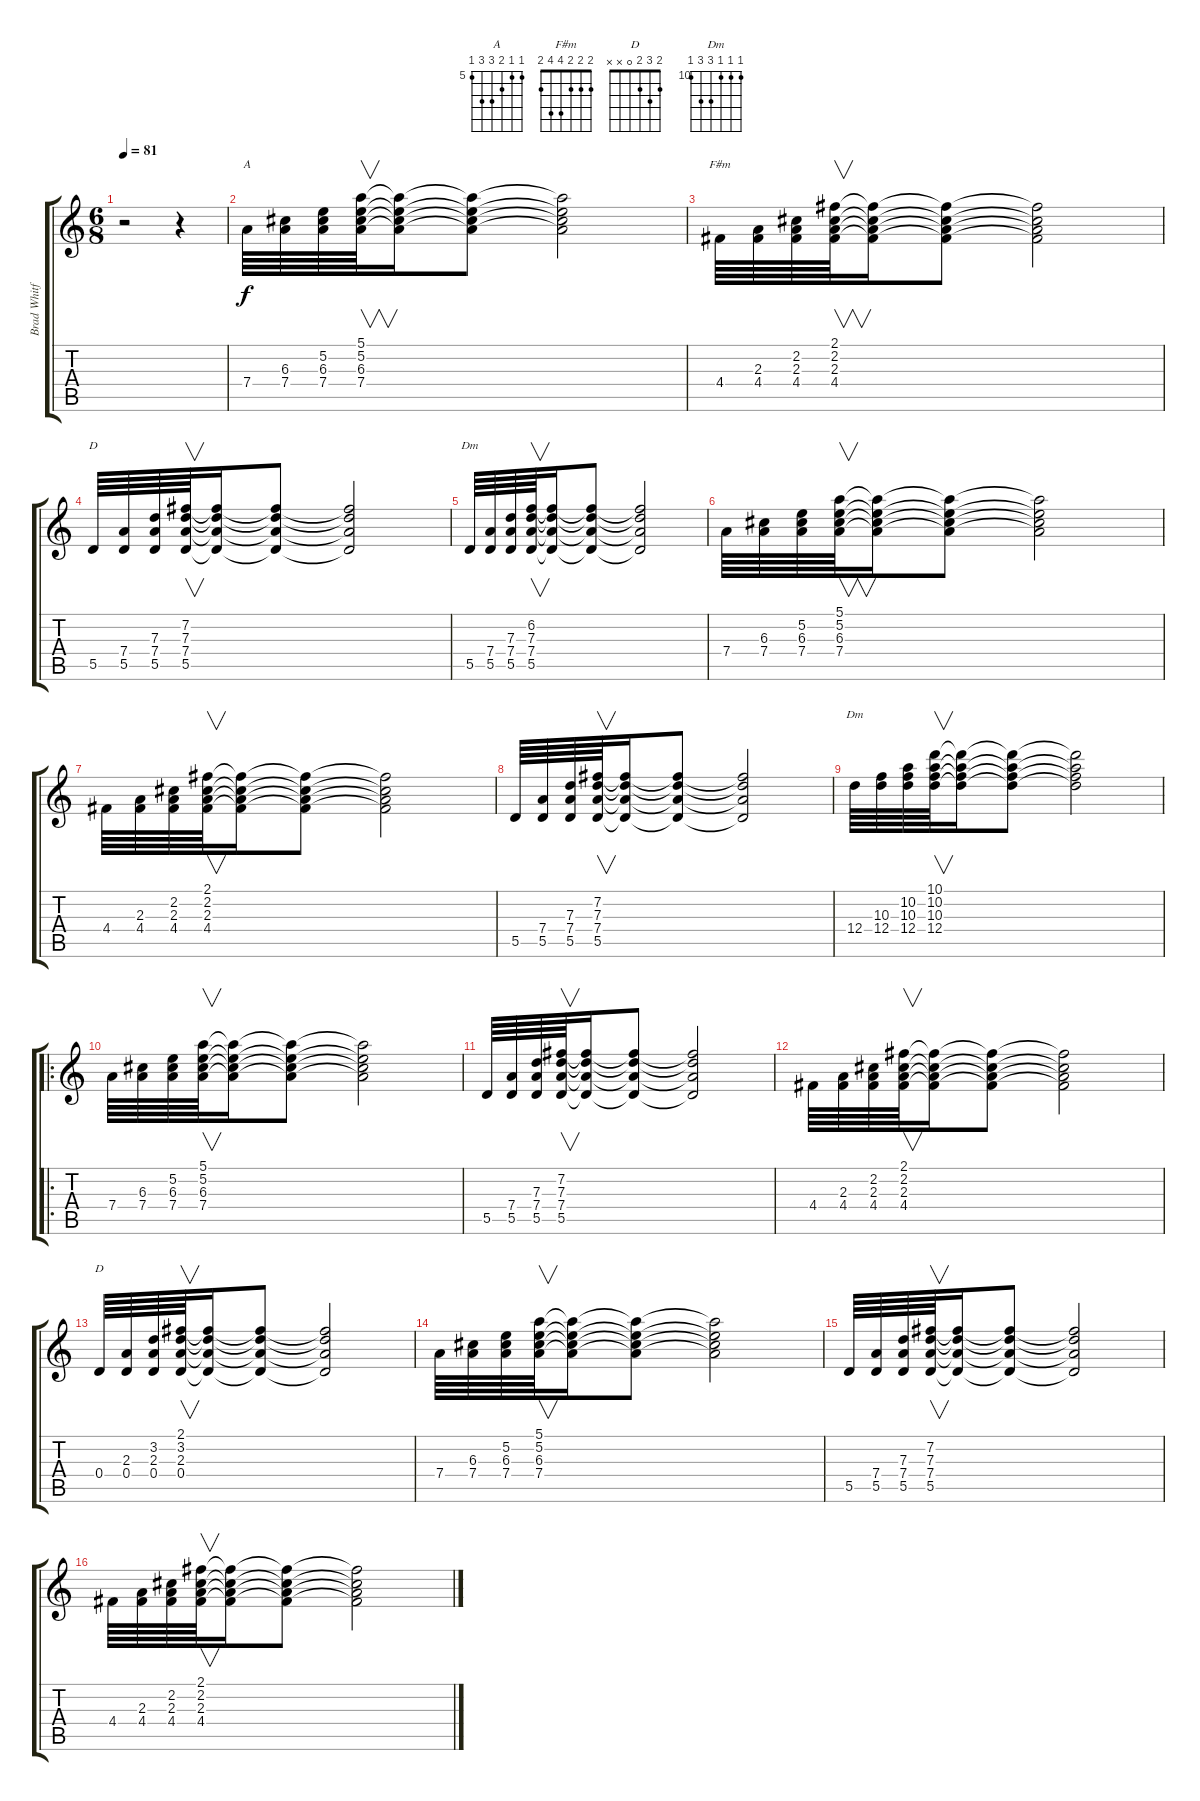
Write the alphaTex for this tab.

\track ("Brad Whitford" "Brad Whitf") {instrument electricguitarclean}
\staff {score tabs}
\tuning (E4 B3 G3 D3 A2 E2) {hide}
\chord ("A" 5 5 6 7 7 5) {firstfret 5}
\chord ("F#m" 2 2 2 4 4 2)
\chord ("D" 5 7 7 7 5 x) {firstfret 5}
\chord ("Dm" 5 6 7 7 5 x) {firstfret 5}
\chord ("Dm" 10 10 10 12 12 10) {firstfret 10}
\chord ("D" 2 3 2 0 x x)
\ts (6 8)
\tempo 81
\clef g2
\ks c
r.2{dy f instrument electricguitarclean} r.4 |
7.4.64{ch "A"} (6.3 7.4).64 (5.2 6.3 7.4).64 (5.1 5.2 6.3 7.4).64{v} (5.1{t} 5.2{t} 6.3{t} 7.4{t}).16 (5.1{t} 5.2{t} 6.3{t} 7.4{t}).8 (5.1{t} 5.2{t} 6.3{t} 7.4{t}).2 |
4.4.64{ch "F#m"} (2.3 4.4).64 (2.2 2.3 4.4).64 (2.1 2.2 2.3 4.4).64{v} (2.1{t} 2.2{t} 2.3{t} 4.4{t}).16 (2.1{t} 2.2{t} 2.3{t} 4.4{t}).8 (2.1{t} 2.2{t} 2.3{t} 4.4{t}).2 |
5.5.64{ch "D"} (7.4 5.5).64 (7.3 7.4 5.5).64 (7.2 7.3 7.4 5.5).64{v} (7.2{t} 7.3{t} 7.4{t} 5.5{t}).16 (7.2{t} 7.3{t} 7.4{t} 5.5{t}).8 (7.2{t} 7.3{t} 7.4{t} 5.5{t}).2 |
5.5.64{ch "Dm"} (7.4 5.5).64 (7.3 7.4 5.5).64 (6.2 7.3 7.4 5.5).64{v} (6.2{t} 7.3{t} 7.4{t} 5.5{t}).16 (6.2{t} 7.3{t} 7.4{t} 5.5{t}).8 (6.2{t} 7.3{t} 7.4{t} 5.5{t}).2 |
7.4.64 (6.3 7.4).64 (5.2 6.3 7.4).64 (5.1 5.2 6.3 7.4).64{v} (5.1{t} 5.2{t} 6.3{t} 7.4{t}).16 (5.1{t} 5.2{t} 6.3{t} 7.4{t}).8 (5.1{t} 5.2{t} 6.3{t} 7.4{t}).2 |
4.4.64 (2.3 4.4).64 (2.2 2.3 4.4).64 (2.1 2.2 2.3 4.4).64{v} (2.1{t} 2.2{t} 2.3{t} 4.4{t}).16 (2.1{t} 2.2{t} 2.3{t} 4.4{t}).8 (2.1{t} 2.2{t} 2.3{t} 4.4{t}).2 |
5.5.64 (7.4 5.5).64 (7.3 7.4 5.5).64 (7.2 7.3 7.4 5.5).64{v} (7.2{t} 7.3{t} 7.4{t} 5.5{t}).16 (7.2{t} 7.3{t} 7.4{t} 5.5{t}).8 (7.2{t} 7.3{t} 7.4{t} 5.5{t}).2 |
12.4.64{ch "Dm"} (10.3 12.4).64 (10.2 10.3 12.4).64 (10.1 10.2 10.3 12.4).64{v} (10.1{t} 10.2{t} 10.3{t} 12.4{t}).16 (10.1{t} 10.2{t} 10.3{t} 12.4{t}).8 (10.1{t} 10.2{t} 10.3{t} 12.4{t}).2 |
\ro
7.4.64 (6.3 7.4).64 (5.2 6.3 7.4).64 (5.1 5.2 6.3 7.4).64{v} (5.1{t} 5.2{t} 6.3{t} 7.4{t}).16 (5.1{t} 5.2{t} 6.3{t} 7.4{t}).8 (5.1{t} 5.2{t} 6.3{t} 7.4{t}).2 |
5.5.64 (7.4 5.5).64 (7.3 7.4 5.5).64 (7.2 7.3 7.4 5.5).64{v} (7.2{t} 7.3{t} 7.4{t} 5.5{t}).16 (7.2{t} 7.3{t} 7.4{t} 5.5{t}).8 (7.2{t} 7.3{t} 7.4{t} 5.5{t}).2 |
4.4.64 (2.3 4.4).64 (2.2 2.3 4.4).64 (2.1 2.2 2.3 4.4).64{v} (2.1{t} 2.2{t} 2.3{t} 4.4{t}).16 (2.1{t} 2.2{t} 2.3{t} 4.4{t}).8 (2.1{t} 2.2{t} 2.3{t} 4.4{t}).2 |
0.4.64{ch "D"} (2.3 0.4).64 (3.2 2.3 0.4).64 (2.1 3.2 2.3 0.4).64{v} (2.1{t} 3.2{t} 2.3{t} 0.4{t}).16 (2.1{t} 3.2{t} 2.3{t} 0.4{t}).8 (2.1{t} 3.2{t} 2.3{t} 0.4{t}).2 |
7.4.64 (6.3 7.4).64 (5.2 6.3 7.4).64 (5.1 5.2 6.3 7.4).64{v} (5.1{t} 5.2{t} 6.3{t} 7.4{t}).16 (5.1{t} 5.2{t} 6.3{t} 7.4{t}).8 (5.1{t} 5.2{t} 6.3{t} 7.4{t}).2 |
5.5.64 (7.4 5.5).64 (7.3 7.4 5.5).64 (7.2 7.3 7.4 5.5).64{v} (7.2{t} 7.3{t} 7.4{t} 5.5{t}).16 (7.2{t} 7.3{t} 7.4{t} 5.5{t}).8 (7.2{t} 7.3{t} 7.4{t} 5.5{t}).2 |
4.4.64 (2.3 4.4).64 (2.2 2.3 4.4).64 (2.1 2.2 2.3 4.4).64{v} (2.1{t} 2.2{t} 2.3{t} 4.4{t}).16 (2.1{t} 2.2{t} 2.3{t} 4.4{t}).8 (2.1{t} 2.2{t} 2.3{t} 4.4{t}).2
